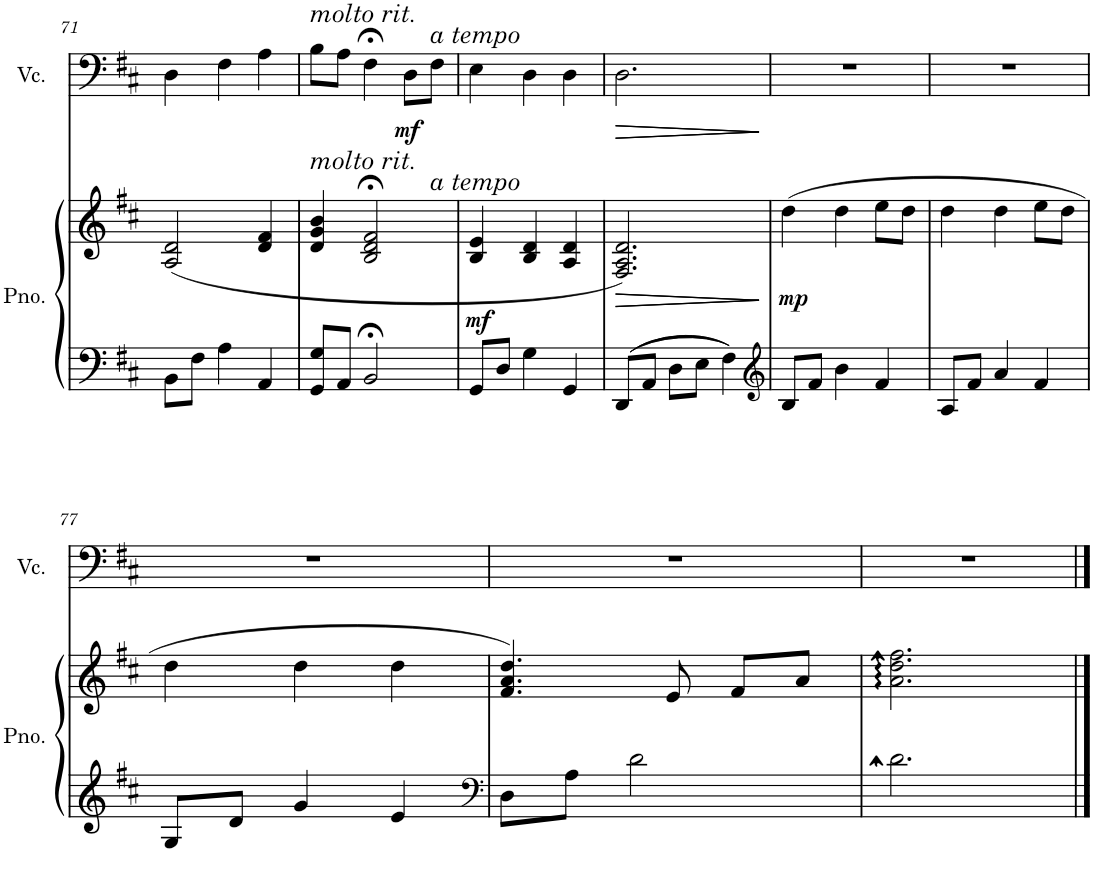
**kern	**kern	**dynam	**kern	**dynam
*part2	*part2	*part2	*part1	*part1
*staff3	*staff2	*staff2/3	*staff1	*staff1
*I"Piano	*	*	*I"Violoncello	*
*I'Pno.	*	*	*I'Vc.	*
!!LO:PB:g=z
*clefF4	*clefG2	*	*clefF4	*
*k[f#c#]	*k[f#c#]	*	*k[f#c#]	*
*M3/4	*M3/4	*	*M3/4	*
=71	=71	=71	=71	=71
8BB\L	(2A/ 2d/	.	4D\	.
8F#\J	.	.	.	.
4A\	.	.	4F#\	.
4AA/	4d/ 4f#/	.	4A\	.
=72	=72	=72	=72	=72
!	!	!	!LO:TX:a:i:t=molto rit	!
!	!	!	!LO:TX:a:t=.	!
!	!LO:TX:a:i:t=molto rit	!	!	!
!	!LO:TX:a:t=.	!	!	!
*	*^	*	*	*
8GG/ 8G/L	4d/ 4g/ 4b/	2ryy	.	8B\L	.
8AA/J	.	.	.	8A\J	.
2BB;</	2B/;< 2d/;< 2f#/;<	.	.	4F#;<\	.
!	!	!	!	!	!LO:DY:b
.	.	8ryy	.	8D\L	mf
!	!	!	!	!LO:TX:a:i:t=a tempo	!
!	!	!LO:TX:a:i:t=a tempo	!	!	!
.	.	8ryy	.	8F#\J	.
=73	=73	=73	=73	=73	=73
!	!	!	!LO:DY:b	!	!
*	*v	*v	*	*	*
8GG/L	4B/ 4e/	mf	4E\	.
8D/J	.	.	.	.
4G\	4B/ 4d/	.	4D\	.
4GG/	4A/ 4d/	.	4D\	.
=74	=74	=74	=74	=74
!	!	!LO:HP:b	!	!
!	!	!LO:HP:n=1:b	!	!LO:HP:b
!	!	!	!	!LO:HP:n=1:b
8DD/L	2.F#/ 2.A/ 2.d/)	> >	2.D\	> >
8AA/J	.	]	.	.
8D\L	.	.	.	.
8E\J	.	.	.	.
4F#\	.	.	.	.
.	.	]	.	]
=75	=75	=75	=75	=75
*clefG2	*	*	*	*
!	!	!LO:DY:b	!	!
8B/L	(4dd\	mp	2.r	.
8f#/J	.	.	.	.
4b\	4dd\	.	.	.
4f#/	8ee\L	.	.	.
.	8dd\J	.	.	.
.	.	.	.	]
=76	=76	=76	=76	=76
8A/L	4dd\	.	2.r	.
8f#/J	.	.	.	.
4a/	4dd\	.	.	.
4f#/	8ee\L	.	.	.
.	8dd\J	.	.	.
!!LO:LB:g=z
=77	=77	=77	=77	=77
8G/L	4dd\	.	2.r	.
8d/J	.	.	.	.
4g/	4dd\	.	.	.
4e/	4dd\	.	.	.
=78	=78	=78	=78	=78
*clefF4	*	*	*	*
8D\L	4.f#/ 4.a/ 4.dd/)	.	2.r	.
8A\J	.	.	.	.
2d\	.	.	.	.
.	8e/	.	.	.
.	8f#/L	.	.	.
.	8a/J	.	.	.
=79	=79	=79	=79	=79
2.d:\	2.a\: 2.dd\: 2.ff#\:	.	2.r	.
==	==	==	==	==
*-	*-	*-	*-	*-
